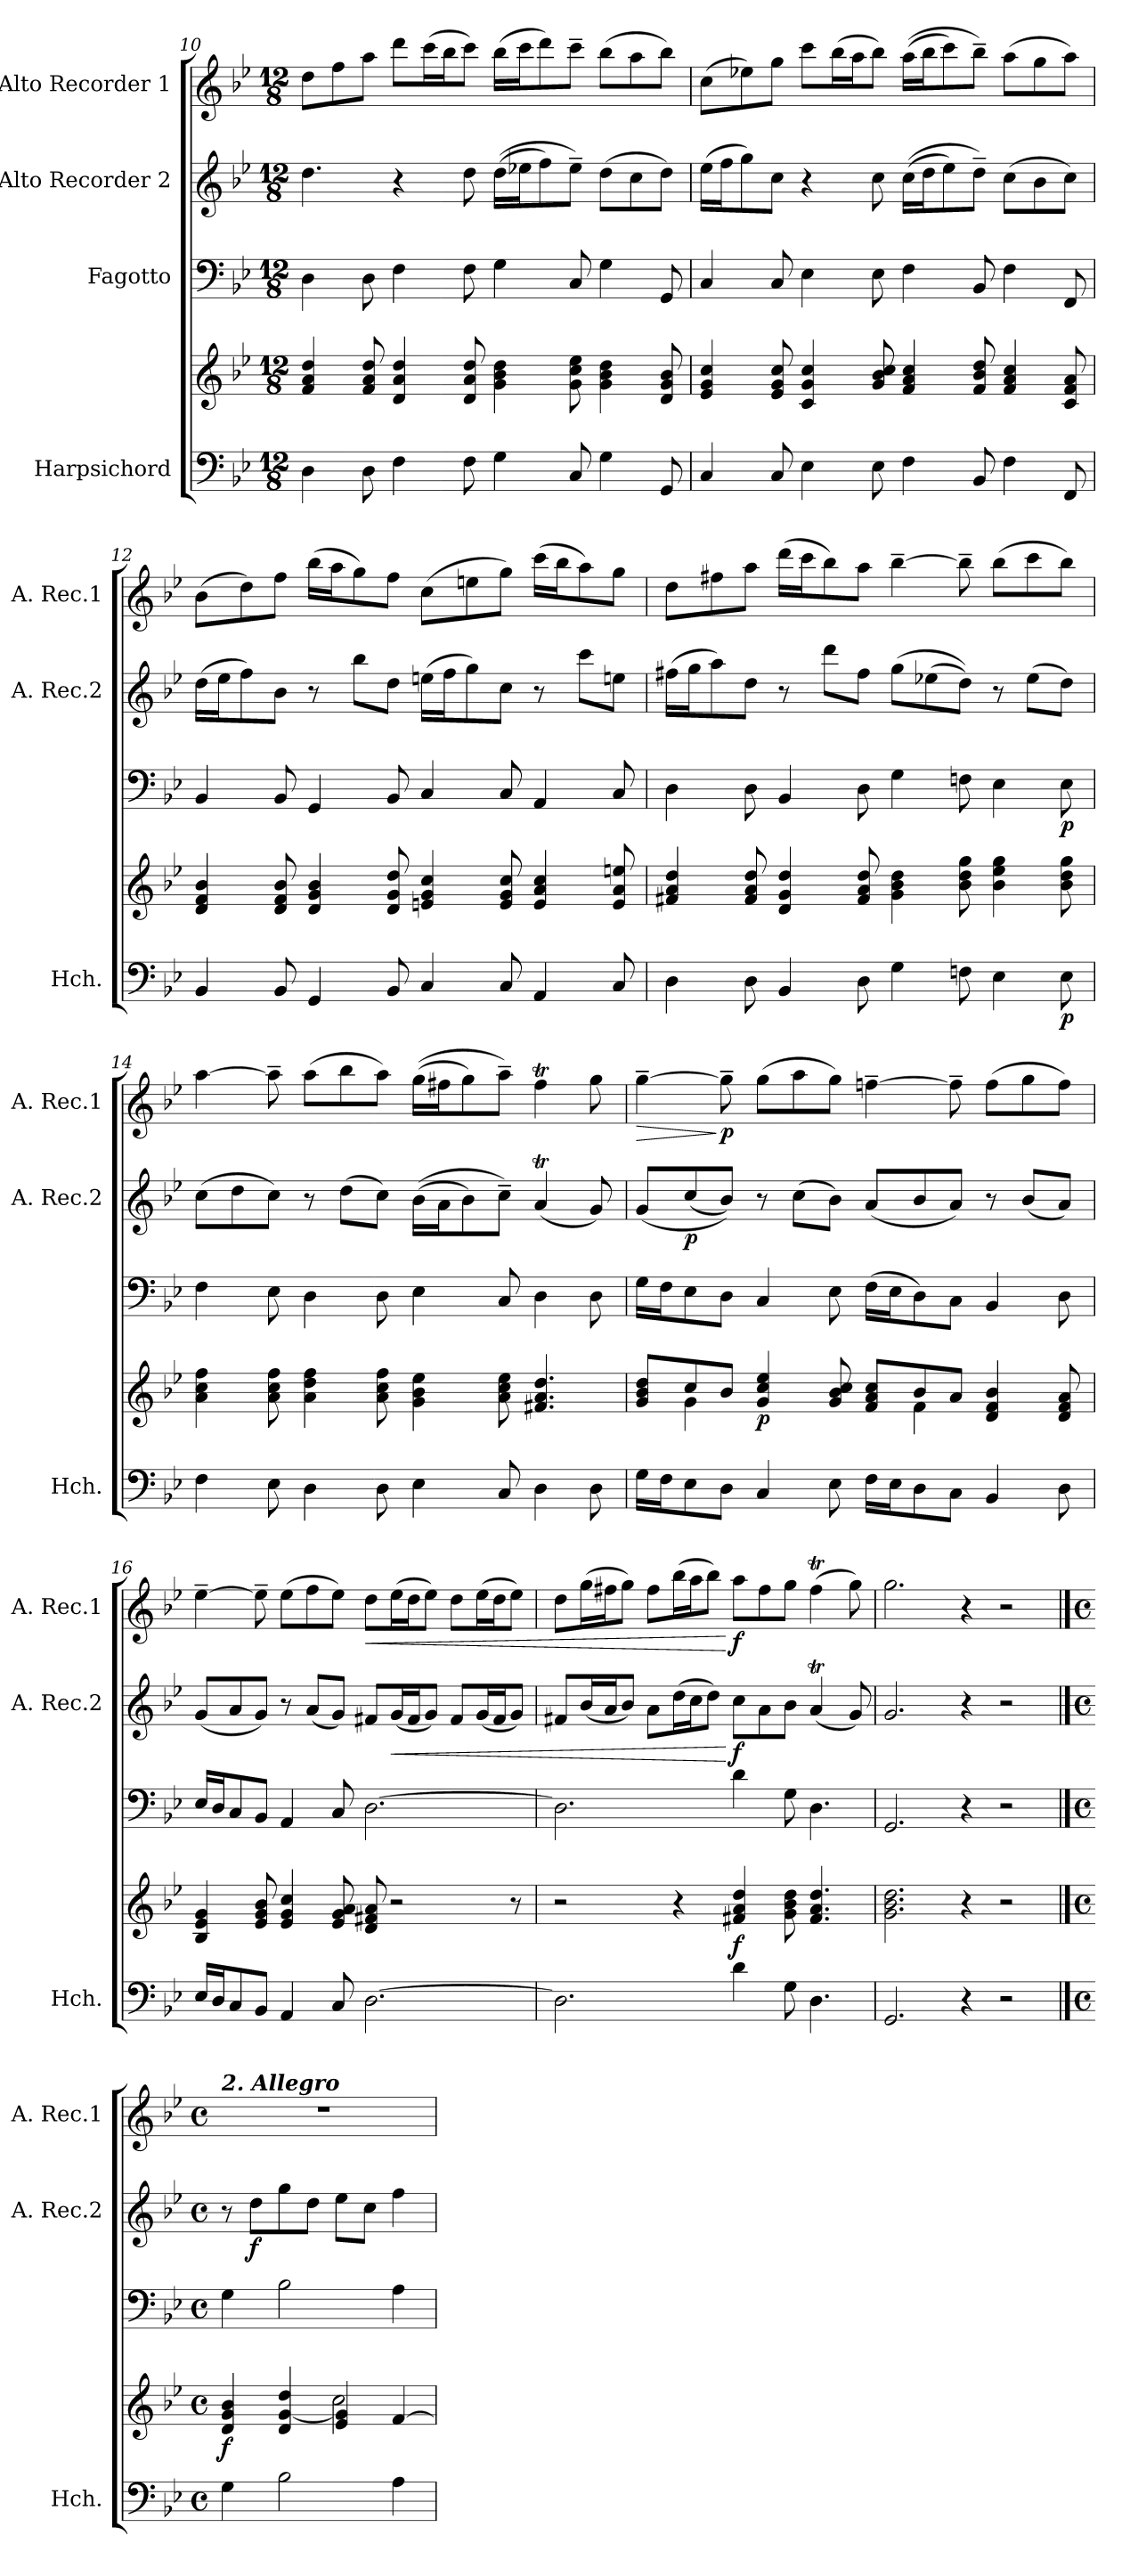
**kern	**kern	**dynam	**kern	**dynam	**kern	**dynam	**kern	**dynam
*part4	*part4	*part4	*part3	*part3	*part2	*part2	*part1	*part1
*staff5	*staff4	*staff4/5	*staff3	*staff3	*staff2	*staff2	*staff1	*staff1
*I"Harpsichord	*	*	*I"Fagotto	*	*I"Alto  Recorder 2	*	*I"Alto Recorder 1	*
*I'Hch.	*	*	*	*	*I'A. Rec.2	*	*I'A. Rec.1	*
!!LO:PB:g=z
*clefF4	*clefG2	*	*clefF4	*	*clefG2	*	*clefG2	*
*k[b-e-]	*k[b-e-]	*	*k[b-e-]	*	*k[b-e-]	*	*k[b-e-]	*
*M12/8	*M12/8	*	*M12/8	*	*M12/8	*	*M12/8	*
=10	=10	=10	=10	=10	=10	=10	=10	=10
4D\	4f/ 4a/ 4dd/	.	4D\	.	4.dd\	.	8dd\L	.
.	.	.	.	.	.	.	8ff\	.
8D\	8f/ 8a/ 8dd/	.	8D\	.	.	.	8aa\J	.
4F\	4d/ 4a/ 4dd/	.	4F\	.	4r	.	8ddd\L	.
.	.	.	.	.	.	.	(16ccc\L	.
.	.	.	.	.	.	.	16bb-\J	.
8F\	8d/ 8a/ 8dd/	.	8F\	.	8dd\	.	8ccc\J)	.
4G\	4g\ 4b-\ 4dd\	.	4G\	.	((16dd\LL	.	(16bb-\LL	.
.	.	.	.	.	16ee-X\J	.	16ccc\J	.
.	.	.	.	.	8ff\)	.	8ddd\)	.
8C/	8g\ 8cc\ 8ee-\	.	8C/	.	8ee-~\J)	.	8ccc~\J	.
4G\	4g\ 4b-\ 4dd\	.	4G\	.	(8dd\L	.	(8bb-\L	.
.	.	.	.	.	8cc\	.	8aa\	.
8GG/	8d/ 8g/ 8b-/	.	8GG/	.	8dd\J)	.	8bb-\J)	.
=11	=11	=11	=11	=11	=11	=11	=11	=11
4C/	4e-/ 4g/ 4cc/	.	4C/	.	(16ee-\LL	.	(8cc\L	.
.	.	.	.	.	16ff\J	.	.	.
.	.	.	.	.	8gg\)	.	8ee-X\)	.
8C/	8e-/ 8g/ 8cc/	.	8C/	.	8cc\J	.	8gg\J	.
4E-\	4c/ 4g/ 4cc/	.	4E-\	.	4r	.	8ccc\L	.
.	.	.	.	.	.	.	(16bb-\L	.
.	.	.	.	.	.	.	16aa\J	.
8E-\	8g/ 8b-/ 8cc/	.	8E-\	.	8cc\	.	8bb-\J)	.
4F\	4f/ 4a/ 4cc/	.	4F\	.	((16cc\LL	.	((16aa\LL	.
.	.	.	.	.	16dd\J	.	16bb-\J	.
.	.	.	.	.	8ee-\)	.	8ccc\)	.
8BB-/	8f/ 8b-/ 8dd/	.	8BB-/	.	8dd~\J)	.	8bb-~\J)	.
4F\	4f/ 4a/ 4cc/	.	4F\	.	(8cc\L	.	(8aa\L	.
.	.	.	.	.	8b-\	.	8gg\	.
8FF/	8c/ 8f/ 8a/	.	8FF/	.	8cc\J)	.	8aa\J)	.
=12	=12	=12	=12	=12	=12	=12	=12	=12
4BB-/	4d/ 4f/ 4b-/	.	4BB-/	.	(16dd\LL	.	(8b-\L	.
.	.	.	.	.	16ee-\J	.	.	.
.	.	.	.	.	8ff\)	.	8dd\)	.
8BB-/	8d/ 8f/ 8b-/	.	8BB-/	.	8b-\J	.	8ff\J	.
4GG/	4d/ 4g/ 4b-/	.	4GG/	.	8r	.	(16bb-\LL	.
.	.	.	.	.	.	.	16aa\J	.
.	.	.	.	.	8bb-\L	.	8gg\)	.
8BB-/	8d/ 8g/ 8dd/	.	8BB-/	.	8dd\J	.	8ff\J	.
4C/	4en/ 4g/ 4cc/	.	4C/	.	(16een\LL	.	(8cc\L	.
.	.	.	.	.	16ff\J	.	.	.
.	.	.	.	.	8gg\)	.	8een\	.
8C/	8e/ 8g/ 8cc/	.	8C/	.	8cc\J	.	8gg\J)	.
4AA/	4e/ 4a/ 4cc/	.	4AA/	.	8r	.	(16ccc\LL	.
.	.	.	.	.	.	.	16bb-\J	.
.	.	.	.	.	8ccc\L	.	8aa\)	.
8C/	8e/ 8a/ 8een/	.	8C/	.	8een\J	.	8gg\J	.
!!LO:LB:g=z
=13	=13	=13	=13	=13	=13	=13	=13	=13
4D\	4f#X/ 4a/ 4dd/	.	4D\	.	(16ff#X\LL	.	8dd\L	.
.	.	.	.	.	16gg\J	.	.	.
.	.	.	.	.	8aa\)	.	8ff#X\	.
8D\	8f#/ 8a/ 8dd/	.	8D\	.	8dd\J	.	8aa\J	.
4BB-/	4d/ 4g/ 4dd/	.	4BB-/	.	8r	.	(16ddd\LL	.
.	.	.	.	.	.	.	16ccc\J	.
.	.	.	.	.	8ddd\L	.	8bb-\)	.
8D\	8f#/ 8a/ 8dd/	.	8D\	.	8ff#\J	.	8aa\J	.
4G\	4g\ 4b-\ 4dd\	.	4G\	.	(8gg\L	.	[4bb-~\	.
.	.	.	.	.	(8ee-X\	.	.	.
8Fn\	8b-\ 8dd\ 8gg\	.	8Fn\	.	8dd\J))	.	8bb-~\]	.
4E-\	4b-\ 4ee-\ 4gg\	.	4E-\	.	8r	.	(8bb-\L	.
.	.	.	.	.	(8ee-\L	.	8ccc\	.
!	!	!LO:DY:b=2	!	!LO:DY:b	!	!	!	!
8E-\	8b-\ 8dd\ 8gg\	p	8E-\	p	8dd\J)	.	8bb-\J)	.
=14	=14	=14	=14	=14	=14	=14	=14	=14
4F\	4a\ 4cc\ 4ff\	.	4F\	.	(8cc\L	.	[4aa\	.
.	.	.	.	.	8dd\	.	.	.
8E-\	8a\ 8cc\ 8ff\	.	8E-\	.	8cc\J)	.	8aa~\]	.
4D\	4a\ 4dd\ 4ff\	.	4D\	.	8r	.	(8aa\L	.
.	.	.	.	.	(8dd\L	.	8bb-\	.
8D\	8a\ 8cc\ 8ff\	.	8D\	.	8cc\J)	.	8aa\J)	.
4E-\	4g\ 4b-\ 4ee-\	.	4E-\	.	((16b-\LL	.	((16gg\LL	.
.	.	.	.	.	16a\J	.	16ff#X\J	.
.	.	.	.	.	8b-\)	.	8gg\)	.
8C/	8a\ 8cc\ 8ee-\	.	8C/	.	8cc~\J)	.	8aa~\J)	.
4D\	4.f#X/ 4.a/ 4.dd/	.	4D\	.	(4at/	.	4ff#t\	.
8D\	.	.	8D\	.	8g/)	.	8gg\	.
=15	=15	=15	=15	=15	=15	=15	=15	=15
*	*^	*	*	*	*	*	*	*
!	!	!	!	!	!	!	!	!	!LO:HP:b
16G\LL	8g/ 8b-/ 8dd/L	8ryy	.	16G\LL	.	(8g/L	.	[4gg~\	>
16F\J	.	.	.	16F\J	.	.	.	.	.
!	!	!	!	!	!	!	!LO:DY:b	!	!
8E-\	8cc/	4g\	.	8E-\	.	(8cc/	p	.	.
!	!	!	!	!	!	!	!	!	!LO:DY:n=1:b
8D\J	8b-/J	.	.	8D\J	.	8b-/J))	.	8gg~\]	] p
!	!	!	!LO:DY:b	!	!	!	!	!	!
4C/	4g/ 4cc/ 4ee-/	2ryy	p	4C/	.	8r	.	(8gg\L	.
.	.	.	.	.	.	(8cc\L	.	8aa\	.
8E-\	8g/ 8b-/ 8cc/	.	.	8E-\	.	8b-\J)	.	8gg\J)	.
16F\LL	8f/ 8a/ 8cc/L	.	.	(16F\LL	.	(8a/L	.	[4ffn~\	.
16E-\J	.	.	.	16E-\J	.	.	.	.	.
8D\	8b-/	4f\	.	8D\)	.	8b-/	.	.	.
8C\J	8a/J	.	.	8C\J	.	8a/J)	.	8ff~\]	.
4BB-/	4d/ 4f/ 4b-/	4.ryy	.	4BB-/	.	8r	.	(8ff\L	.
.	.	.	.	.	.	(8b-/L	.	8gg\	.
8D\	8d/ 8f/ 8a/	.	.	8D\	.	8a/J)	.	8ff\J)	.
*	*v	*v	*	*	*	*	*	*	*
!!LO:LB:g=z
=16	=16	=16	=16	=16	=16	=16	=16	=16
16E-/LL	4B-/ 4e-/ 4g/	.	16E-/LL	.	(8g/L	.	[4ee-~\	.
16D/J	.	.	16D/J	.	.	.	.	.
8C/	.	.	8C/	.	8a/	.	.	.
8BB-/J	8e-/ 8g/ 8b-/	.	8BB-/J	.	8g/J)	.	8ee-~\]	.
4AA/	4e-/ 4g/ 4cc/	.	4AA/	.	8r	.	(8ee-\L	.
.	.	.	.	.	(8a/L	.	8ff\	.
8C/	8e-/ 8g/ 8a/	.	8C/	.	8g/J)	.	8ee-\J)	.
!	!	!	!	!	!	!	!	!LO:HP:b
[2.D\	8d/ 8f#X/ 8a/	.	[2.D\	.	8f#X/L	.	8dd\L	<
!	!	!	!	!	!	!LO:HP:b	!	!
.	2r	.	.	.	(16g/L	<	(16ee-\L	.
.	.	.	.	.	16f#/J	.	16dd\J	.
.	.	.	.	.	8g/J)	.	8ee-\J)	.
.	.	.	.	.	8f#/L	.	8dd\L	.
.	.	.	.	.	(16g/L	.	(16ee-\L	.
.	.	.	.	.	16f#/J	.	16dd\J	.
.	8r	.	.	.	8g/J)	.	8ee-\J)	.
=17	=17	=17	=17	=17	=17	=17	=17	=17
2.D\]	2r	.	2.D\]	.	8f#X/L	.	8dd\L	.
.	.	.	.	.	(16b-/L	.	(16gg\L	.
.	.	.	.	.	16a/J	.	16ff#X\J	.
.	.	.	.	.	8b-/J)	.	8gg\J)	.
.	.	.	.	.	8a\L	.	8ff#\L	.
.	4r	.	.	.	(16dd\L	.	(16bb-\L	.
.	.	.	.	.	16cc\J	.	16aa\J	.
.	.	.	.	.	8dd\J)	.	8bb-\J)	.
!	!	!LO:DY:b	!	!	!	!LO:DY:n=1:b	!	!LO:DY:n=1:b
4d\	4f#X/ 4a/ 4dd/	f	4d\	.	8cc\L	[ f	8aa\L	[ f
.	.	.	.	.	8a\	.	8ff#\	.
8G\	8g\ 8b-\ 8dd\	.	8G\	.	8b-\J	.	8gg\J	.
4.D\	4.f#/ 4.a/ 4.dd/	.	4.D\	.	(4at/	.	(4ff#t\	.
.	.	.	.	.	8g/)	.	8gg\)	.
=18	=18	=18	=18	=18	=18	=18	=18	=18
2.GG/	2.g\ 2.b-\ 2.dd\	.	2.GG/	.	2.g/	.	2.gg\	.
4r	4r	.	4r	.	4r	.	4r	.
2r	2r	.	2r	.	2r	.	2r	.
!!LO:LB:g=z
==19	==19	==19	==19	==19	==19	==19	==19	==19
*M4/4	*M4/4	*	*M4/4	*	*M4/4	*	*M4/4	*
*met(c)	*met(c)	*	*met(c)	*	*met(c)	*	*met(c)	*
*	*	*	*	*	*	*	*MM120	*
*	*^	*	*	*	*	*	*	*
!	!	!	!	!	!	!	!	!LO:TX:a:Bi:t=2. Allegro	!
!	!	!	!LO:DY:b	!	!	!	!	!	!
4G\	4d/ 4g/ 4b-/	2ryy	f	4G\	.	8r	.	1r	.
!	!	!	!	!	!	!	!LO:DY:b	!	!
.	.	.	.	.	.	8dd\L	f	.	.
2B-\	4d/ [4g/ 4dd/	.	.	2B-\	.	8gg\	.	.	.
.	.	.	.	.	.	8dd\J	.	.	.
.	4e-/ 4g/]	2cc\	.	.	.	8ee-\L	.	.	.
.	.	.	.	.	.	8cc\J	.	.	.
4A\	[4f/	.	.	4A\	.	4ff\	.	.	.
*	*v	*v	*	*	*	*	*	*	*
=	=	=	=	=	=	=	=	=
*-	*-	*-	*-	*-	*-	*-	*-	*-
